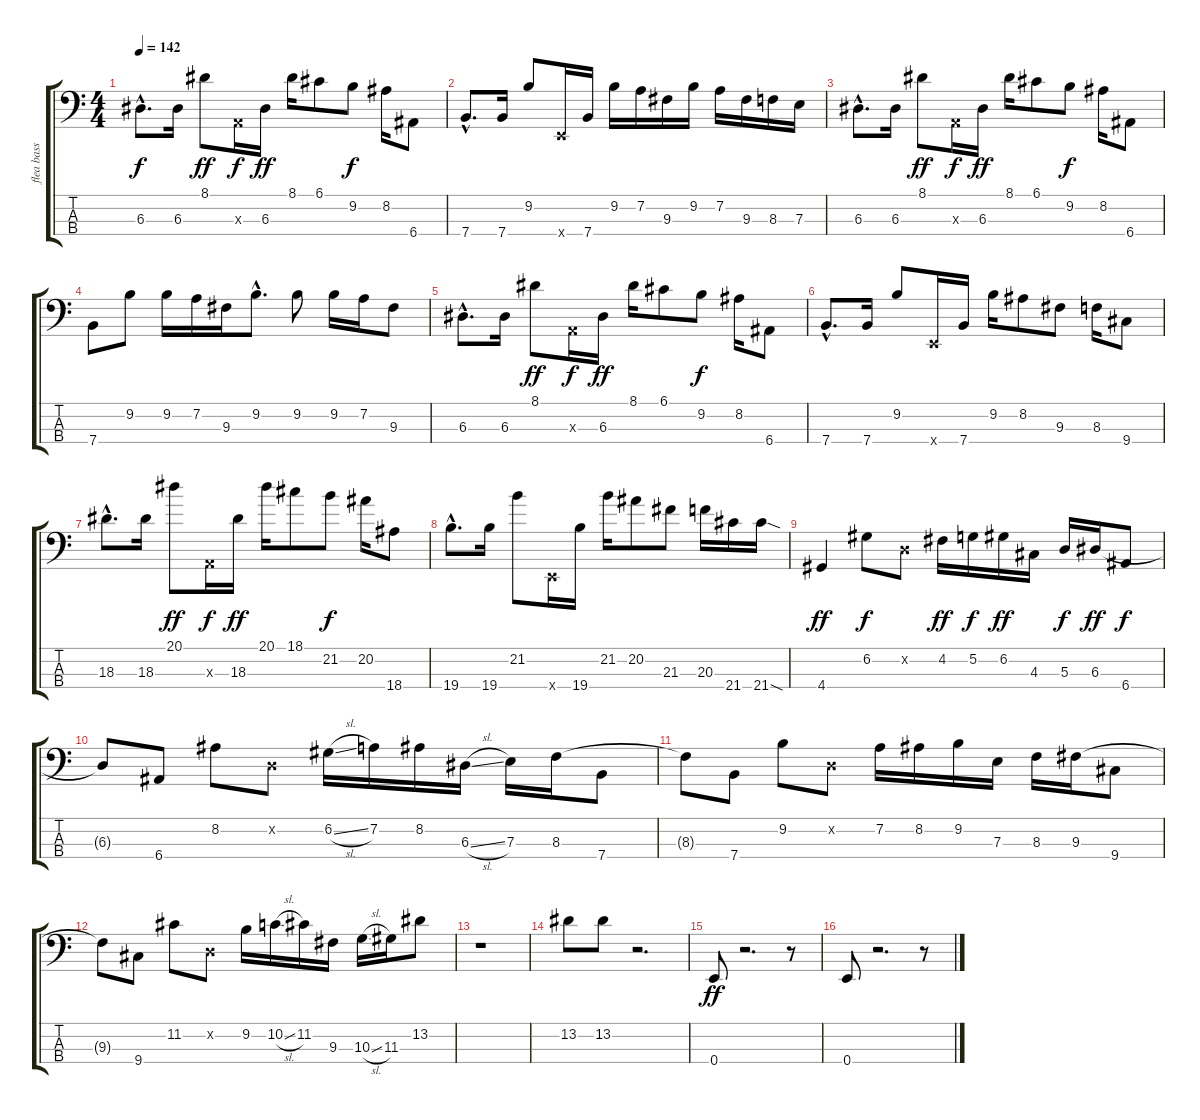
\track ("flea bass" "flea bass") {instrument slapbass1}
\staff {score tabs}
\tuning (G2 D2 A1 E1) {hide}
\ts (4 4)
\tempo 142
\clef f4
\ks c
6.3{hac}.8{d dy f} 6.3.16 8.1.8{dy ff} 0.3{x}.16{dy f} 6.3.16{dy ff} 8.1.16 6.1.8 9.2.8{dy f} 8.2.16 6.4.8 |
7.4{hac}.8{d} 7.4.16 9.2.8 0.4{x}.16 7.4.16 9.2.16 7.2.16 9.3.16 9.2.16 7.2.16 9.3.16 8.3.16 7.3.16 |
6.3{hac}.8{d} 6.3.16 8.1.8{dy ff} 0.3{x}.16{dy f} 6.3.16{dy ff} 8.1.16 6.1.8 9.2.8{dy f} 8.2.16 6.4.8 |
7.4.8 9.2.8 9.2.16 7.2.16 9.3.16 9.2{hac}.8{d} 9.2.8 9.2.16 7.2.16 9.3.8 |
6.3{hac}.8{d} 6.3.16 8.1.8{dy ff} 0.3{x}.16{dy f} 6.3.16{dy ff} 8.1.16 6.1.8 9.2.8{dy f} 8.2.16 6.4.8 |
7.4{hac}.8{d} 7.4.16 9.2.8 0.4{x}.16 7.4.16 9.2.16 8.2.8 9.3.8 8.3.16 9.4.8 |
18.3{hac}.8{d} 18.3.16 20.1.8{dy ff} 0.3{x}.16{dy f} 18.3.16{dy ff} 20.1.16 18.1.8 21.2.8{dy f} 20.2.16 18.4.8 |
19.4{hac}.8{d} 19.4.16 21.2.8 0.4{x}.16 19.4.16 21.2.16 20.2.8 21.3.8 20.3.16 21.4.16 21.4{sod}.16 |
4.4.4{dy ff} 6.2.8{dy f} 0.2{x}.8 4.2.16{dy ff} 5.2.16{dy f} 6.2.16{dy ff} 4.3.16 5.3.16{dy f} 6.3.16{dy ff} 6.4.8{dy f} |
6.3{t}.8 6.4.8 8.2.8 0.2{x}.8 6.2{sl}.16 7.2.16 8.2.16 6.3{sl}.16 7.3.16 8.3.16 7.4.8 |
8.3{t}.8 7.4.8 9.2.8 0.2{x}.8 7.2.16 8.2.16 9.2.16 7.3.16 8.3.16 9.3.16 9.4.8 |
9.3{t}.8 9.4.8 11.2.8 0.2{x}.8 9.2.16 10.2{sl}.16 11.2.16 9.3.16 10.3{sl}.16 11.3.16 13.2.8 |
r.1 |
13.2.8 13.2.8 r.2{d} |
0.4.8{dy ff} r.2{d} r.8 |
0.4.8 r.2{d} r.8
